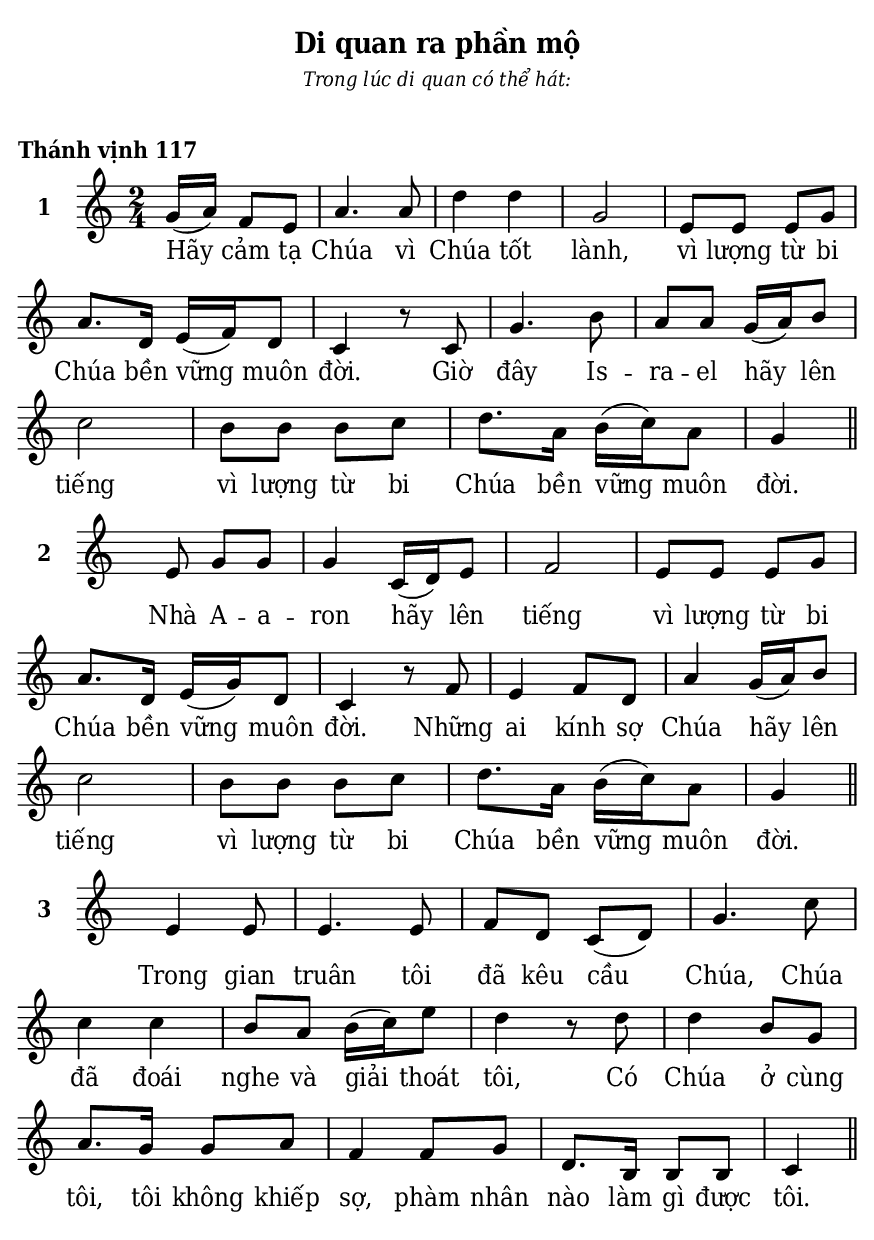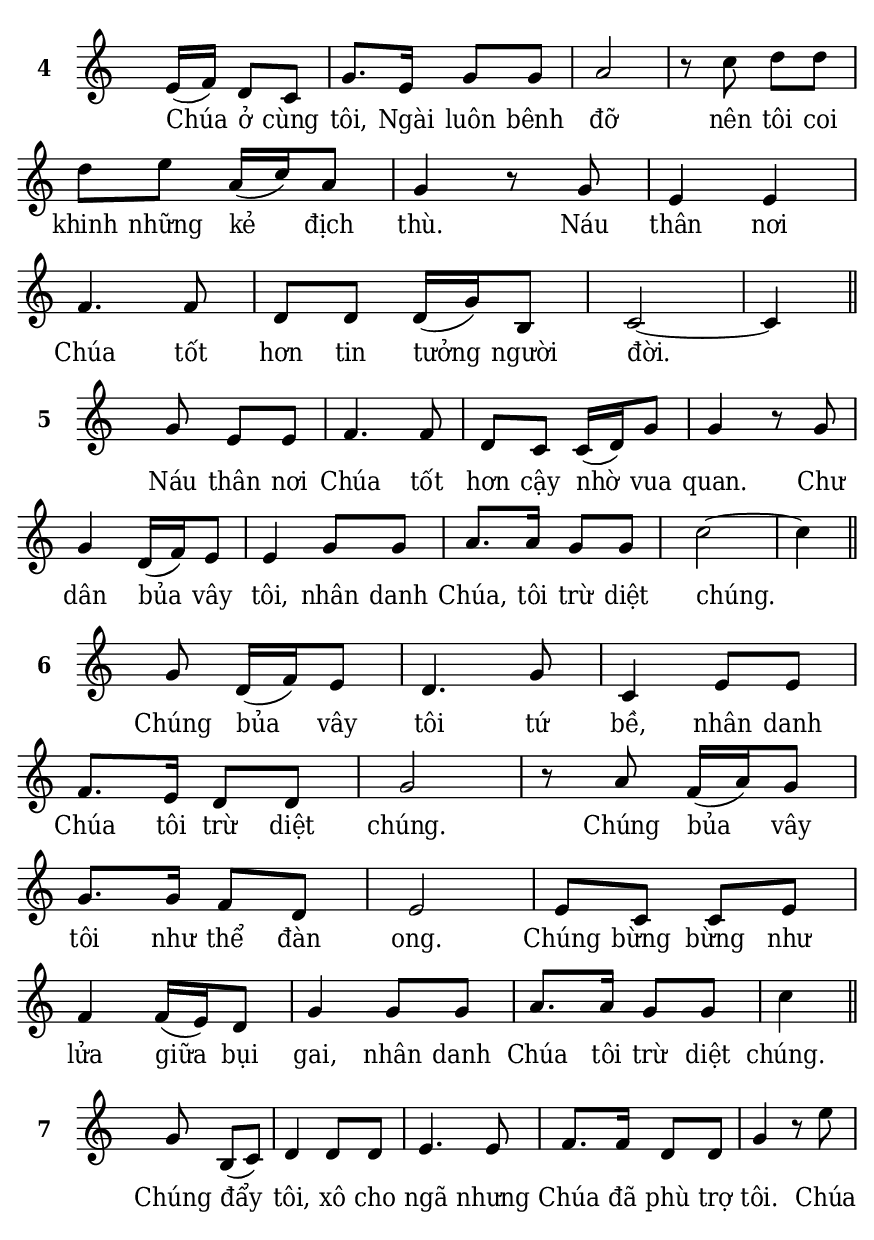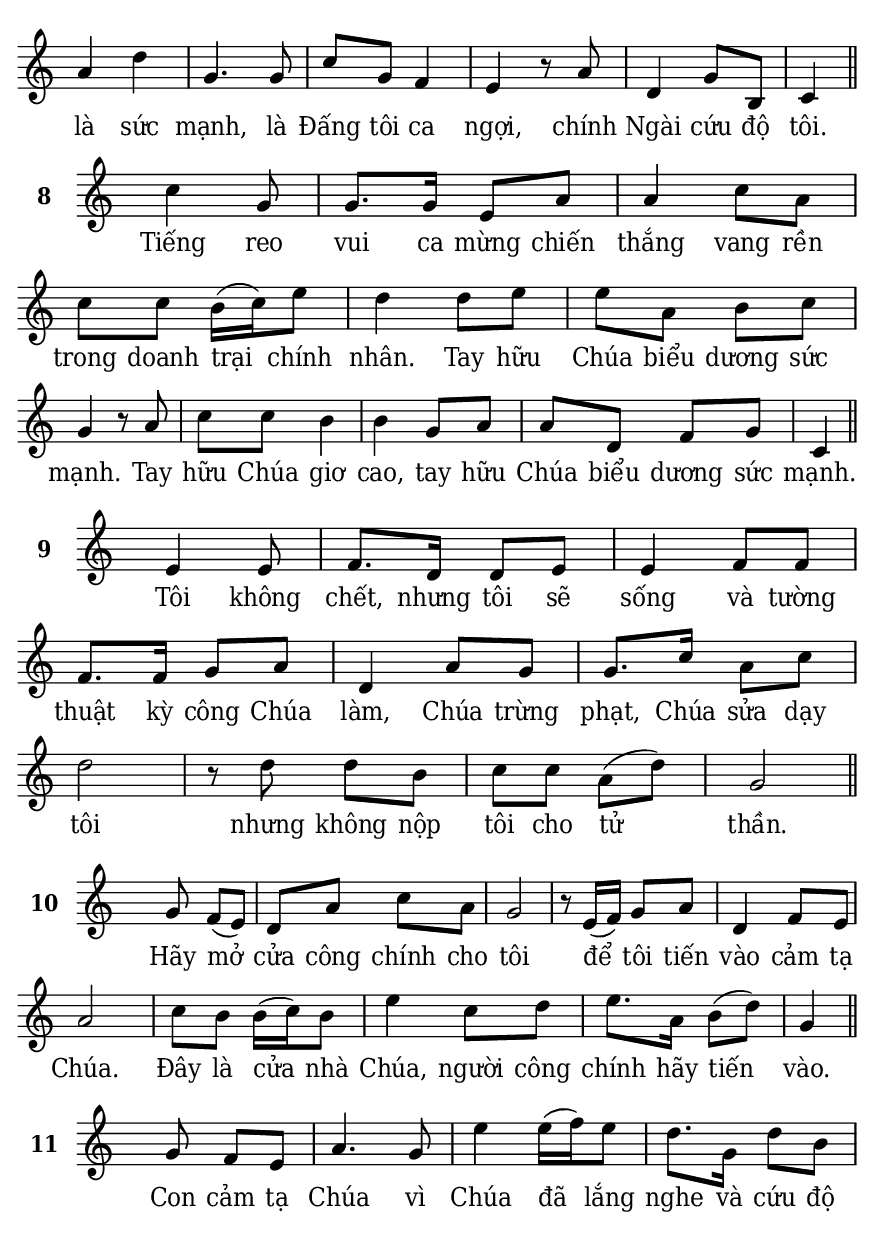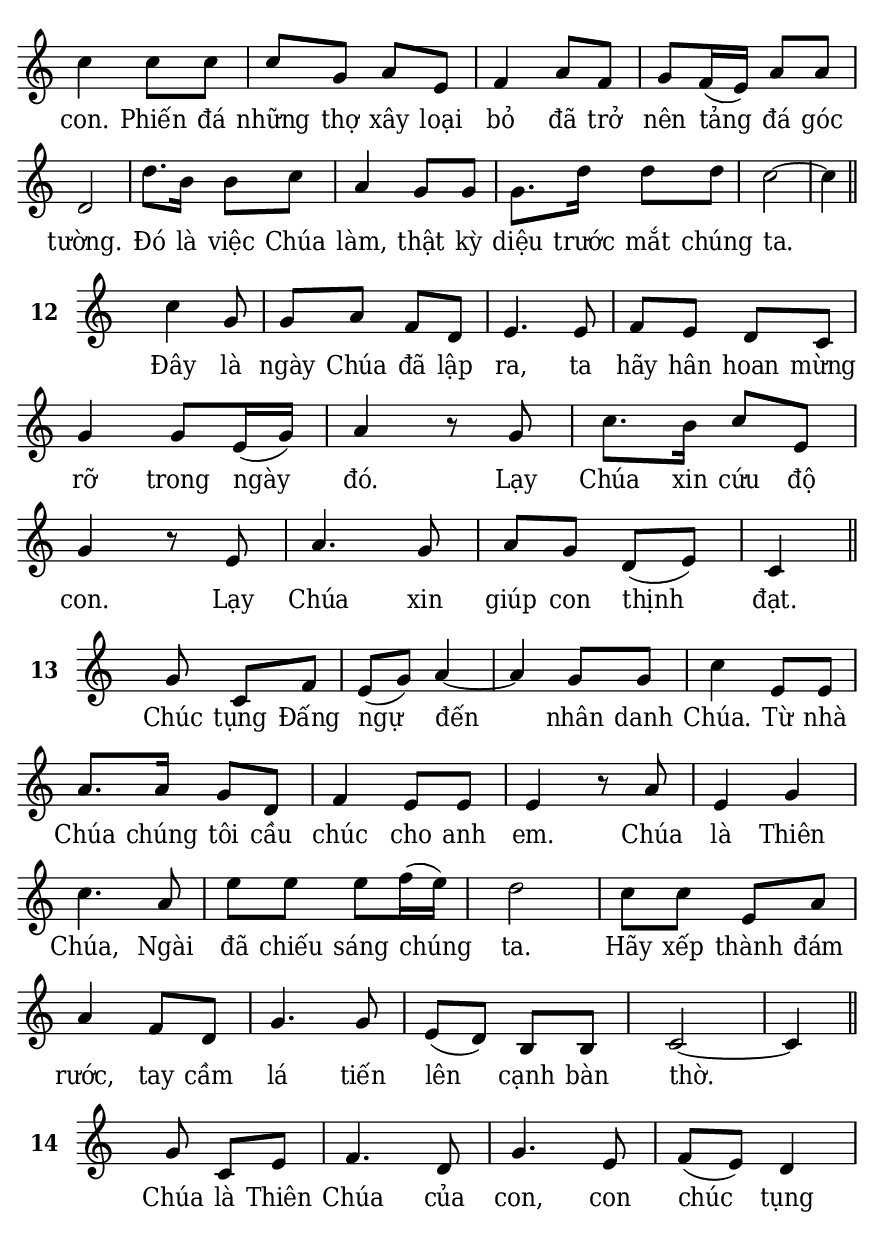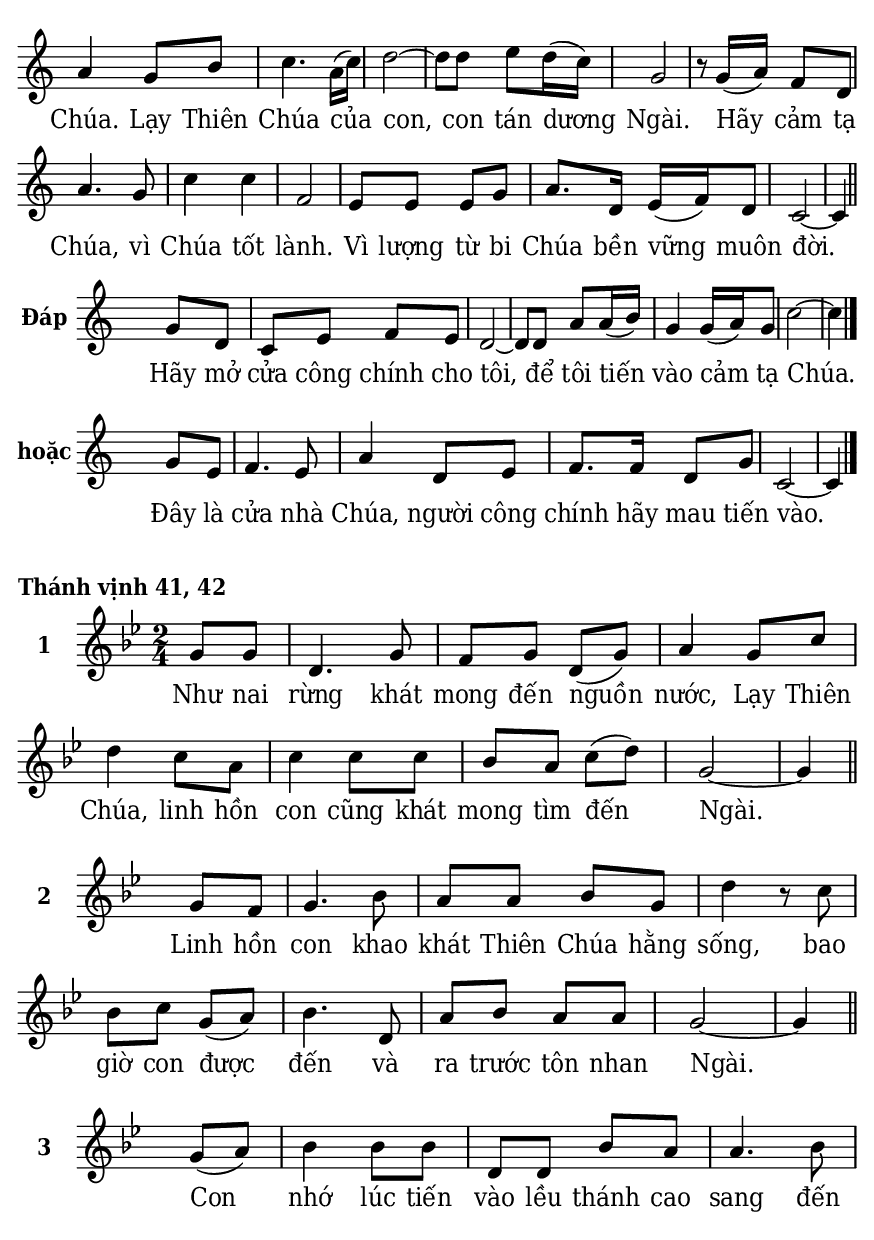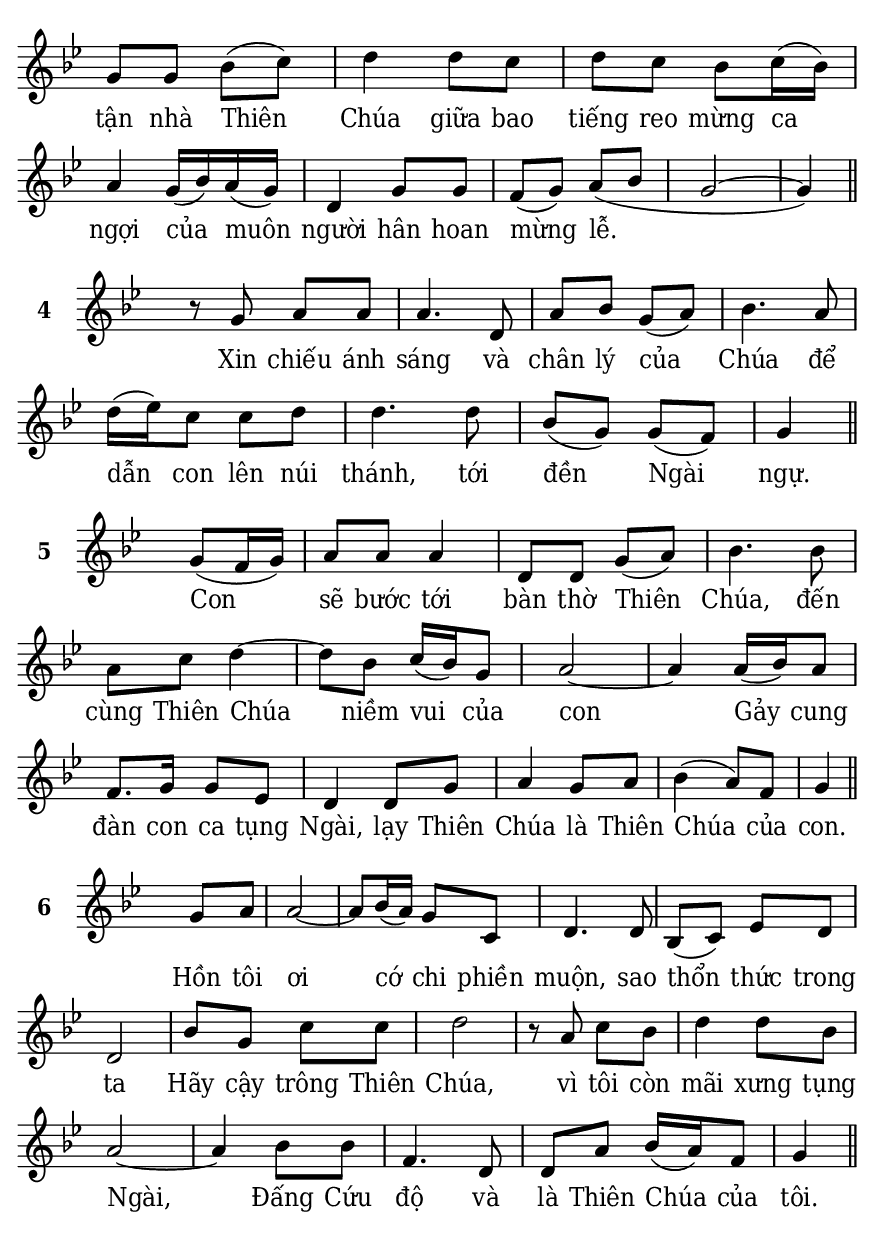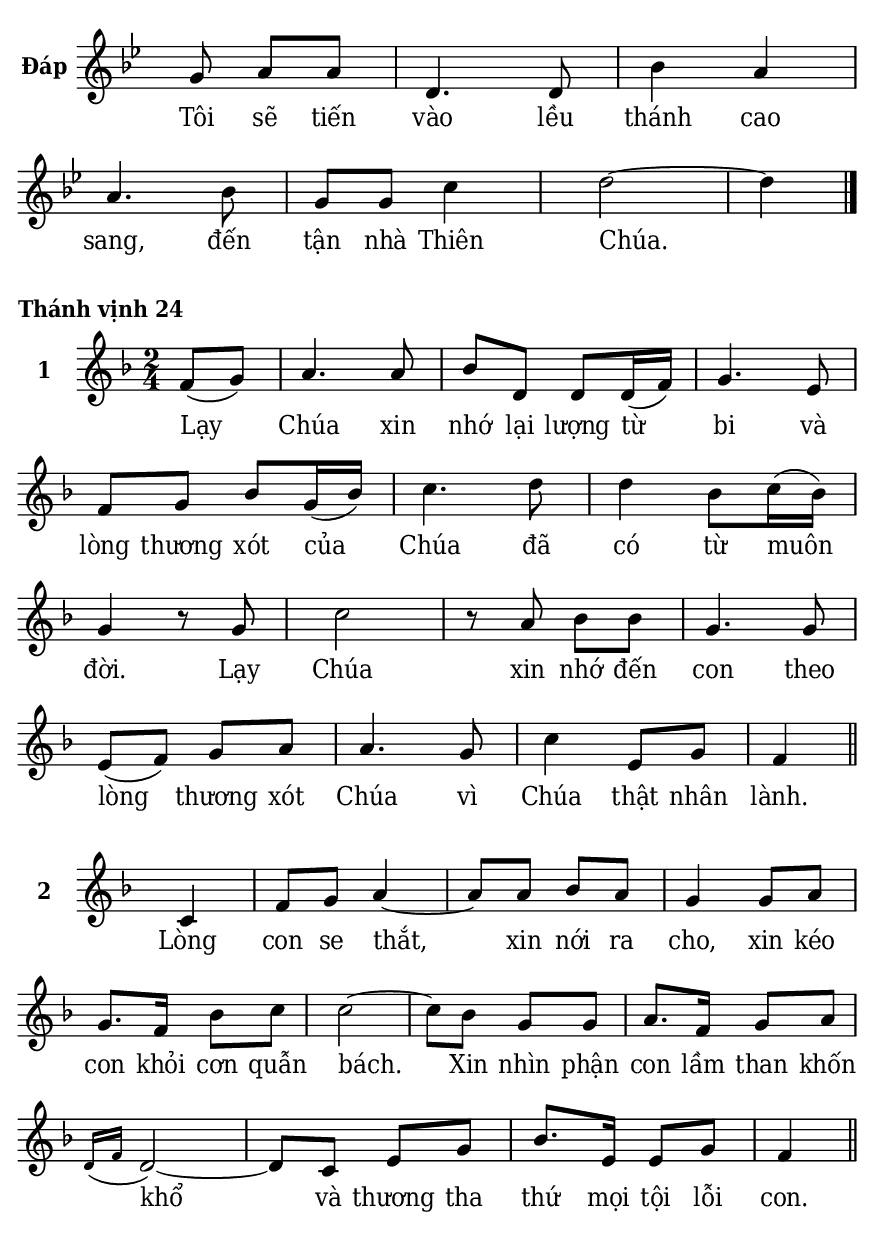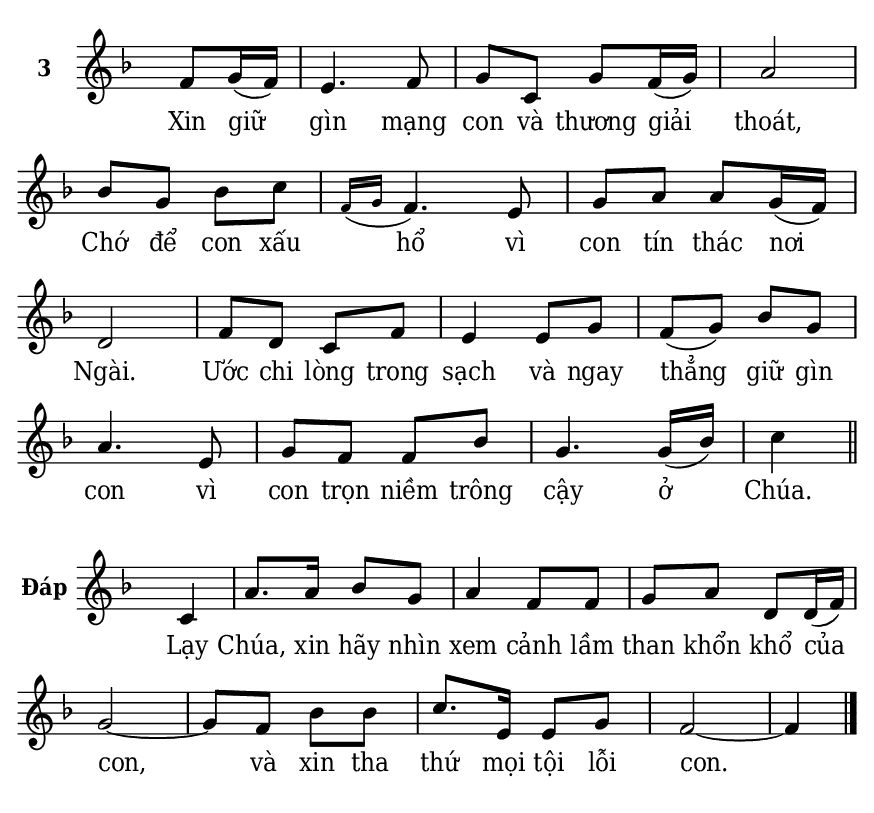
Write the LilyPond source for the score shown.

% Cài đặt chung
\version "2.22.1"
\include "english.ly"

\header {
  %title = "Thánh Lễ"
  %subtitle = "Ca Nhập Lễ và Hiệp Lễ"
  subsubtitle = \markup {
    \column {
      \center-align {
        \line {
          \bold \huge "Di quan ra phần mộ"
        }
        \line {
          \normal-text \italic "Trong lúc di quan có thể hát:"
        }
      }
    }
  }
  %composer = "Lm. Kim Long"
  %arranger = " "
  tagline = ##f
}

% Nhạc
nhacMauMot = \relative c'' {
  \key c \major
  \time 2/4
  \partial 4. g16 (a) f8 e |
  a4. a8 |
  d4 d |
  g,2 |
  e8 e e g |
  a8. d,16 e (f) d8 |
  c4 r8 c |
  g'4. b8 |
  a a g16 (a) b8 |
  c2 |
  b8 b b c |
  d8. a16 b (c) a8 |
  g4 \bar "||"
}

nhacMauHai = \relative c' {
  \key c \major
  \time 2/4
  \partial 4. e8 g g |
  g4 c,16 (d) e8 |
  f2 |
  e8 e e g |
  a8. d,16 e (g) d8 |
  c4 r8 f |
  e4 f8 d |
  a'4 g16 (a) b8 |
  c2 |
  b8 b b c |
  d8. a16 b (c) a8 |
  g4 \bar "||"
}

nhacMauBa = \relative c' {
  \key c \major
  \time 2/4
  \partial 4. e4 e8 |
  e4. e8 |
  f d c (d) |
  g4. c8 |
  c4 c |
  b8 a b16 (c) e8 |
  d4 r8 d |
  d4 b8 g |
  a8. g16 g8 a |
  f4 f8 g |
  d8. b16 b8 b |
  c4 \bar "||"
}

nhacMauBon = \relative c' {
  \key c \major
  \time 2/4
  \partial 4. e16 (f) d8 c |
  g'8. e16 g8 g |
  a2 |
  r8 c d d |
  d e a,16 (c) a8 |
  g4 r8 g |
  e4 e |
  f4. f8 |
  d d d16 (g) b,8 |
  c2 ~ |
  c4 \bar "||"
}

nhacMauNam = \relative c'' {
  \key c \major
  \time 2/4
  \partial 4. g8 e e |
  f4. f8 |
  d c c16 (d) g8 |
  g4 r8 g |
  g4 d16 (f) e8 |
  e4 g8 g |
  a8. a16 g8 g |
  c2 ~ |
  c4 \bar "||"
}

nhacMauSau = \relative c'' {
  \key c \major
  \time 2/4
  \partial 4. g8 d16 (f) e8 |
  d4. g8 |
  c,4 e8 e |
  f8. e16 d8 d |
  g2 |
  r8 a f16 (a) g8 |
  g8. g16 f8 d |
  e2 |
  e8 c c e |
  f4 f16 (e) d8 |
  g4 g8 g |
  a8. a16 g8 g |
  c4 \bar "||"
}

nhacMauBay = \relative c'' {
  \key c \major
  \time 2/4
  \partial 4. g8 b, (c) |
  d4 d8 d |
  e4. e8 |
  f8. f16 d8 d |
  g4 r8 e' |
  a,4 d |
  g,4. g8 |
  c g f4 |
  e r8 a |
  d,4 g8 b, |
  c4 \bar "||"
}

nhacMauTam = \relative c'' {
  \key c \major
  \time 2/4
  \partial 4. c4 g8 |
  g8. g16 e8 a |
  a4 c8 a |
  c c b16 (c) e8 |
  d4 d8 e |
  e a, b c |
  g4 r8 a |
  c c b4 |
  b g8 a |
  a d, f g |
  c,4 \bar "||"
}

nhacMauChin = \relative c' {
  \key c \major
  \time 2/4
  \partial 4. e4 e8 |
  f8. d16 d8 e |
  e4 f8 f |
  f8. f16 g8 a |
  d,4 a'8 g |
  g8. c16 a8 c |
  d2 |
  r8 d d b |
  c c a (d) |
  g,2 \bar "||"
}

nhacMauMuoi = \relative c'' {
  \key c \major
  \time 2/4
  \partial 4. g8 f (e) |
  d a' c a |
  g2 |
  r8 e16 (f) g8 a |
  d,4 f8 e |
  a2 |
  c8 b b16 (c) b8 |
  e4 c8 d |
  e8. a,16 b8 (d) |
  g,4 \bar "||"
}

nhacMauMuoiMot = \relative c'' {
  \key c \major
  \time 2/4
  \partial 4. g8 f e |
  a4. g8 |
  e'4 e16 (f) e8 |
  d8. g,16 d'8 b |
  c4 c8 c |
  c g a e |
  f4 a8 f |
  g f16 (e) a8 a |
  d,2 |
  d'8. b16 b8 c |
  a4 g8 g |
  g8. d'16 d8 d |
  c2 ~ |
  c4 \bar "||"
}

nhacMauMuoiHai = \relative c'' {
  \key c \major
  \time 2/4
  \partial 4. c4 g8 |
  g a f d |
  e4. e8 |
  f e d c |
  g'4 g8 e16 (g) |
  a4 r8 g |
  c8. b16 c8 e, |
  g4 r8 e |
  a4. g8 |
  a g d (e) |
  c4 \bar "||"
}

nhacMauMuoiBa = \relative c'' {
  \key c \major
  \time 2/4
  \partial 4. g8 c, f |
  e (g) a4 ~ |
  a g8 g |
  c4 e,8 e |
  a8. a16 g8 d |
  f4 e8 e |
  e4 r8 a |
  e4 g |
  c4. a8 |
  e' e e f16 (e) |
  d2 |
  c8 c e, a |
  a4 f8 d |
  g4. g8 |
  e (d) b b |
  c2 ~ |
  c4 \bar "||"
}

nhacMauMuoiBon = \relative c'' {
  \key c \major
  \time 2/4
  \partial 4. g8 c, e |
  f4. d8 |
  g4. e8 |
  f (e) d4 |
  a' g8 b |
  c4. a16 (c) |
  d2 ~ |
  d8 d e d16 (c) |
  g2 |
  r8 g16 (a) f8 d |
  a'4. g8 |
  c4 c |
  f,2 |
  e8 e e g |
  a8. d,16 e (f) d8 |
  c2 ~ |
  c4 \bar "||"
}

nhacMauMuoiLam = \relative c'' {
  \key c \major
  \time 2/4
  \partial 4 g8 d |
  c e f e |
  d2 ~ |
  d8 d a' a16 (b) |
  g4 g16 (a) g8 |
  c2 ~ |
  c4 \bar "|."
}

nhacMauMuoiSau = \relative c'' {
  \key c \major
  \time 2/4
  \partial 4 g8 e |
  f4. e8 |
  a4 d,8 e |
  f8. f16 d8 g |
  c,2 ~ |
  c4 \bar "|."
}

nhacMauMuoiBay = \relative c'' {
  \key bf \major
  \time 2/4
  \partial 4 g8 g |
  d4. g8 |
  f g d (g) |
  a4 g8 c |
  d4 c8 a |
  c4 c8 c |
  bf a c (d) |
  g,2 ~ |
  g4 \bar "||"
}

nhacMauMuoiTam = \relative c'' {
  \key bf \major
  \time 2/4
  \partial 4 g8 f |
  g4. bf8 |
  a a bf g |
  d'4 r8 c |
  bf c g (a) |
  bf4. d,8 |
  a' bf a a |
  g2 ~ |
  g4 \bar "||"
}

nhacMauMuoiChin = \relative c'' {
  \key bf \major
  \time 2/4
  \partial 4 g8 (a) |
  bf4 bf8 bf |
  d, d bf' a |
  a4. bf8 |
  g g bf (c) |
  d4 d8 c |
  d c bf c16 (bf) |
  a4 g16 (bf) a (g) |
  d4 g8 g |
  f (g) a (bf |
  g2 ^~ |
  g4) \bar "||"
}

nhacMauHaiMuoi = \relative c'' {
  \key bf \major
  \time 2/4
  r8 g a a |
  a4. d,8 |
  a' bf g (a) |
  bf4. a8 |
  d16 (ef) c8 c d |
  d4. d8 |
  bf (g) g (f) |
  g4 \bar "||"
}

nhacMauHaiMuoiMot = \relative c'' {
  \key bf \major
  \time 2/4
  \partial 4 g8 (f16 g) |
  a8 a a4 |
  d,8 d g (a) |
  bf4. bf8 |
  a c d4 ~ |
  d8 bf c16 (bf) g8 |
  a2 ~ |
  a4 a16 (bf) a8 |
  f8. g16 g8 ef |
  d4 d8 g |
  a4 g8 a |
  bf4 (a8) f |
  g4 \bar "||"
}

nhacMauHaiMuoiHai = \relative c'' {
  \key bf \major
  \time 2/4
  \partial 4 g8 a |
  a2 ~ |
  a8 bf16 (a) g8 c, |
  d4. d8 |
  bf (c) ef8 d |
  d2 |
  bf'8 g c c |
  d2 |
  r8 a c bf |
  d4 d8 bf |
  a2 ~ |
  a4 bf8 bf |
  f4. d8 |
  d a' bf16 (a) f8 |
  g4 \bar "||"
}

nhacMauHaiMuoiBa = \relative c'' {
  \key bf \major
  \time 2/4
  \partial 4. g8 a a |
  d,4. d8 |
  bf'4 a |
  a4. bf8 |
  g g c4 |
  d2 ~ |
  d4 \bar "|."
}

nhacMauHaiMuoiBon = \relative c' {
  \key f \major
  \time 2/4
  \partial 4 f8 (g) |
  a4. a8 |
  bf d, d d16 (f) |
  g4. e8 |
  f g bf g16 (bf) |
  c4. d8 |
  d4 bf8 c16 (bf) |
  g4 r8 g |
  c2 |
  r8 a bf bf |
  g4. g8 |
  e (f) g a |
  a4. g8 |
  c4 e,8 g |
  f4 \bar "||"
}

nhacMauHaiMuoiLam = \relative c' {
  \key f \major
  \time 2/4
  \partial 4 c4 |
  f8 g a4 ~ |
  a8 a bf a |
  g4 g8 a |
  g8. f16 bf8 c |
  c2 ~ |
  c8 bf g g |
  a8. f16 g8 a |
  \slashedGrace { d,16 (f } d2) ~ |
  d8 c e g |
  bf8. e,16 e8 g |
  f4 \bar "||"
}

nhacMauHaiMuoiSau = \relative c' {
  \key f \major
  \time 2/4
  \partial 4 f8 g16 (f) |
  e4. f8 |
  g c, g' f16 (g) |
  a2 |
  bf8 g bf c |
  \slashedGrace { f,16 (g } f4.) e8 |
  g a a g16 (f) |
  d2 |
  f8 d c f |
  e4 e8 g |
  f (g) bf g |
  a4. e8 |
  g f f bf |
  g4. g16 (bf) |
  c4 \bar "||"
}

nhacMauHaiMuoiBay = \relative c' {
  \key f \major
  \time 2/4
  \partial 4 c4 |
  a'8. a16 bf8 g |
  a4 f8 f |
  g a d, d16 (f) |
  g2 ~ |
  g8 f bf bf |
  c8. e,16 e8 g |
  f2 ~ |
  f4 \bar "|."
}

% Lời
loiMauMot = \lyricmode {
  Hãy cảm tạ Chúa vì Chúa tốt lành,
  vì lượng từ bi Chúa bền vững muôn đời.
  Giờ đây Is -- ra -- el hãy lên tiếng
  vì lượng từ bi Chúa bền vững muôn đời.
}

loiMauHai = \lyricmode {
  Nhà A -- a -- ron hãy lên tiếng
  vì lượng từ bi Chúa bền vững muôn đời.
  Những ai kính sợ Chúa hãy lên tiếng
  vì lượng từ bi Chúa bền vững muôn đời.
}

loiMauBa = \lyricmode {
  Trong gian truân tôi đã kêu cầu Chúa,
  Chúa đã đoái nghe và giải thoát tôi,
  Có Chúa ở cùng tôi, tôi không khiếp sợ,
  phàm nhân nào làm gì được tôi.
}

loiMauBon = \lyricmode {
  Chúa ở cùng tôi, Ngài luôn bênh đỡ
  nên tôi coi khinh những kẻ địch thù.
  Náu thân nơi Chúa tốt hơn tin tưởng người đời.
}

loiMauNam = \lyricmode {
  Náu thân nơi Chúa tốt hơn cậy nhờ vua quan.
  Chư dân bủa vây tôi, nhân danh Chúa, tôi trừ diệt chúng.
}

loiMauSau = \lyricmode {
  Chúng bủa vây tôi tứ bề, nhân danh Chúa tôi trừ diệt chúng.
  Chúng bủa vây tôi như thể đàn ong.
  Chúng bừng bừng như lửa giữa bụi gai,
  nhân danh Chúa tôi trừ diệt chúng.
}

loiMauBay = \lyricmode {
  Chúng đẩy tôi, xô cho ngã nhưng Chúa đã phù trợ tôi.
  Chúa là sức mạnh, là Đấng tôi ca ngợi,
  chính Ngài cứu độ tôi.
}

loiMauTam = \lyricmode {
  Tiếng reo vui ca mừng chiến thắng
  vang rền trong doanh trại chính nhân.
  Tay hữu Chúa biểu dương sức mạnh.
  Tay hữu Chúa giơ cao, tay hữu Chúa biểu dương sức mạnh.
}

loiMauChin = \lyricmode {
  Tôi không chết, nhưng tôi sẽ sống
  và tường thuật kỳ công Chúa làm,
  Chúa trừng phạt, Chúa sửa dạy tôi
  nhưng không nộp tôi cho tử thần.
}

loiMauMuoi = \lyricmode {
  Hãy mở cửa công chính cho tôi
  để tôi tiến vào cảm tạ Chúa.
  Đây là cửa nhà Chúa, người công chính hãy tiến vào.
}

loiMauMuoiMot = \lyricmode {
  Con cảm tạ Chúa vì Chúa đã lắng nghe và cứu độ con.
  Phiến đá những thợ xây loại bỏ đã trở nên tảng đá góc tường.
  Đó là việc Chúa làm, thật kỳ diệu trước mắt chúng ta.
}

loiMauMuoiHai = \lyricmode {
  Đây là ngày Chúa đã lập ra,
  ta hãy hân hoan mừng rỡ trong ngày đó.
  Lạy Chúa xin cứu độ con.
  Lạy Chúa xin giúp con thịnh đạt.
}

loiMauMuoiBa = \lyricmode {
  Chúc tụng Đấng ngự đến nhân danh Chúa.
  Từ nhà Chúa chúng tôi cầu chúc cho anh em.
  Chúa là Thiên Chúa, Ngài đã chiếu sáng chúng ta.
  Hãy xếp thành đám rước, tay cầm lá tiến lên cạnh bàn thờ.
}

loiMauMuoiBon = \lyricmode {
  Chúa là Thiên Chúa của con, con chúc tụng Chúa.
  Lạy Thiên Chúa của con, con tán dương Ngài.
  Hãy cảm tạ Chúa, vì Chúa tốt lành.
  Vì lượng từ bi Chúa bền vững muôn đời.
}

loiMauMuoiLam = \lyricmode {
  Hãy mở cửa công chính cho tôi,
  để tôi tiến vào cảm tạ Chúa.
}

loiMauMuoiSau = \lyricmode {
  Đây là cửa nhà Chúa, người công chính hãy mau tiến vào.
}

loiMauMuoiBay = \lyricmode {
  Như nai rừng khát mong đến nguồn nước,
  Lạy Thiên Chúa, linh hồn con cũng khát mong tìm đến Ngài.
}

loiMauMuoiTam = \lyricmode {
  Linh hồn con khao khát Thiên Chúa hằng sống,
  bao giờ con được đến và ra trước tôn nhan Ngài.
}

loiMauMuoiChin = \lyricmode {
  Con nhớ lúc tiến vào lều thánh cao sang
  đến tận nhà Thiên Chúa giữa bao tiếng reo mừng ca ngợi
  của muôn người hân hoan mừng lễ.
}

loiMauHaiMuoi = \lyricmode {
  Xin chiếu ánh sáng và chân lý của Chúa
  để dẫn con lên núi thánh, tới đền Ngài ngự.
}

loiMauHaiMuoiMot = \lyricmode {
  Con sẽ bước tới bàn thờ Thiên Chúa,
  đến cùng Thiên Chúa niềm vui của con
  Gảy cung đàn con ca tụng Ngài,
  lạy Thiên Chúa là Thiên Chúa của con.
}

loiMauHaiMuoiHai = \lyricmode {
  Hồn tôi ơi cớ chi phiền muộn,
  sao thổn thức trong ta
  Hãy cậy trông Thiên Chúa,
  vì tôi còn mãi xưng tụng Ngài,
  Đấng Cứu độ và là Thiên Chúa của tôi.
}

loiMauHaiMuoiBa = \lyricmode {
  Tôi sẽ tiến vào lều thánh cao sang,
  đến tận nhà Thiên Chúa.
}

loiMauHaiMuoiBon = \lyricmode {
  Lạy Chúa xin nhớ lại lượng từ bi
  và lòng thương xót của Chúa đã có từ muôn đời.
  Lạy Chúa xin nhớ đến con theo lòng thương xót Chúa
  vì Chúa thật nhân lành.
}

loiMauHaiMuoiLam = \lyricmode {
  Lòng con se thắt, xin nới ra cho,
  xin kéo con khỏi cơn quẫn bách.
  Xin nhìn phận con lầm than khốn khổ
  và thương tha thứ mọi tội lỗi con.
}

loiMauHaiMuoiSau = \lyricmode {
  Xin giữ gìn mạng con và thương giải thoát,
  Chớ để con xấu hổ vì con tín thác nơi Ngài.
  Ước chi lòng trong sạch và ngay thẳng giữ gìn con
  vì con trọn niềm trông cậy ở Chúa.
}

loiMauHaiMuoiBay = \lyricmode {
  Lạy Chúa, xin hãy nhìn xem cảnh lầm than khổn khổ của con,
  và xin tha thứ mọi tội lỗi con.
}

% Dàn trang
\paper {
  #(set-paper-size "a5")
  top-margin = 3\mm
  bottom-margin = 3\mm
  left-margin = 3\mm
  right-margin = 3\mm
  indent = #0
  #(define fonts
	 (make-pango-font-tree "Deja Vu Serif Condensed"
	 		       "Deja Vu Serif Condensed"
			       "Deja Vu Serif Condensed"
			       (/ 20 20)))
  print-page-number = ##f
}

\markup {
  \vspace #2
  \line {
    \bold "Thánh vịnh 117"
  }
}

\score {
  <<
    \new Staff \with {
      instrumentName = \markup { \bold "1" }} <<
        \clef treble
        \new Voice = beSop {
          \nhacMauMot
        }
      \new Lyrics \lyricsto beSop \loiMauMot
    >>
  >>
  \layout {
    indent = 10
    \override Lyrics.LyricSpace.minimum-distance = #0.8
    \override LyricHyphen.minimum-distance = #2
    \override Score.BarNumber.break-visibility = ##(#f #f #f)
    \override Score.SpacingSpanner.uniform-stretching = ##t
    ragged-last = ##f
  }
}

\score {
  <<
    \new Staff \with {
      instrumentName = \markup { \bold "2" }} <<
        \clef treble
        \new Voice = beSop {
          \nhacMauHai
        }
      \new Lyrics \lyricsto beSop \loiMauHai
    >>
  >>
  \layout {
    indent = 10
    \override Staff.TimeSignature.transparent = ##t
    \override Lyrics.LyricSpace.minimum-distance = #1
    \override Score.BarNumber.break-visibility = ##(#f #f #f)
    \override Score.SpacingSpanner.uniform-stretching = ##t
    \override LyricHyphen.minimum-distance = #2
    ragged-last = ##f
  }
}

\score {
  <<
    \new Staff \with {
      instrumentName = \markup { \bold "3" }}<<
        \clef treble
        \new Voice = beSop {
          \nhacMauBa
        }
      \new Lyrics \lyricsto beSop \loiMauBa
    >>
  >>
  \layout {
    indent = 10
    \override Staff.TimeSignature.transparent = ##t
    \override Lyrics.LyricSpace.minimum-distance = #1
    \override Score.BarNumber.break-visibility = ##(#f #f #f)
    \override Score.SpacingSpanner.uniform-stretching = ##t
    ragged-last = ##f
  }
}

\score {
  <<
    \new Staff \with {
      instrumentName = \markup { \bold "4" }} <<
        \clef treble
        \new Voice = beSop {
          \nhacMauBon
        }
      \new Lyrics \lyricsto beSop \loiMauBon
    >>
  >>
  \layout {
    indent = 10
    \override Staff.TimeSignature.transparent = ##t
    \override Lyrics.LyricSpace.minimum-distance = #1
    \override Score.BarNumber.break-visibility = ##(#f #f #f)
    \override Score.SpacingSpanner.uniform-stretching = ##t
    ragged-last = ##f
  }
}

\score {
  <<
    \new Staff \with {
      instrumentName = \markup { \bold "5" }} <<
        \clef treble
        \new Voice = beSop {
          \nhacMauNam
        }
      \new Lyrics \lyricsto beSop \loiMauNam
    >>
  >>
  \layout {
    indent = 10
    \override Staff.TimeSignature.transparent = ##t
    \override Lyrics.LyricSpace.minimum-distance = #1
    \override Score.BarNumber.break-visibility = ##(#f #f #f)
    \override Score.SpacingSpanner.uniform-stretching = ##t
    ragged-last = ##f
  }
}

\score {
  <<
    \new Staff \with {
      instrumentName = \markup { \bold "6" }} <<
        \clef treble
        \new Voice = beSop {
          \nhacMauSau
        }
      \new Lyrics \lyricsto beSop \loiMauSau
    >>
  >>
  \layout {
    indent = 10
    \override Staff.TimeSignature.transparent = ##t
    \override Lyrics.LyricSpace.minimum-distance = #1
    \override Score.BarNumber.break-visibility = ##(#f #f #f)
    \override Score.SpacingSpanner.uniform-stretching = ##t
    ragged-last = ##f
  }
}

\score {
  <<
    \new Staff \with {
      instrumentName = \markup { \bold "7" }} <<
        \clef treble
        \new Voice = beSop {
          \nhacMauBay
        }
      \new Lyrics \lyricsto beSop \loiMauBay
    >>
  >>
  \layout {
    indent = 10
    \override Staff.TimeSignature.transparent = ##t
    \override Lyrics.LyricSpace.minimum-distance = #0.8
    \override Score.BarNumber.break-visibility = ##(#f #f #f)
    \override Score.SpacingSpanner.uniform-stretching = ##t
    ragged-last = ##f
  }
}

\score {
  <<
    \new Staff \with {
      instrumentName = \markup { \bold "8" }}<<
        \clef treble
        \new Voice = beSop {
          \nhacMauTam
        }
      \new Lyrics \lyricsto beSop \loiMauTam
    >>
  >>
  \layout {
    indent = 10
    \override Staff.TimeSignature.transparent = ##t
    \override Lyrics.LyricSpace.minimum-distance = #1
    \override Score.BarNumber.break-visibility = ##(#f #f #f)
    \override Score.SpacingSpanner.uniform-stretching = ##t
    ragged-last = ##f
  }
}

\score {
  <<
    \new Staff \with {
      instrumentName = \markup { \bold "9" }}<<
        \clef treble
        \new Voice = beSop {
          \nhacMauChin
        }
      \new Lyrics \lyricsto beSop \loiMauChin
    >>
  >>
  \layout {
    indent = 10
    \override Staff.TimeSignature.transparent = ##t
    \override Lyrics.LyricSpace.minimum-distance = #1
    \override Score.BarNumber.break-visibility = ##(#f #f #f)
    \override Score.SpacingSpanner.uniform-stretching = ##t
    ragged-last = ##f
  }
}

\score {
  <<
    \new Staff \with {
      instrumentName = \markup { \bold "10" }}<<
        \clef treble
        \new Voice = beSop {
          \nhacMauMuoi
        }
      \new Lyrics \lyricsto beSop \loiMauMuoi
    >>
  >>
  \layout {
    indent = 10
    \override Staff.TimeSignature.transparent = ##t
    \override Lyrics.LyricSpace.minimum-distance = #1
    \override Score.BarNumber.break-visibility = ##(#f #f #f)
    \override Score.SpacingSpanner.uniform-stretching = ##t
    ragged-last = ##f
  }
}

\score {
  <<
    \new Staff \with {
      instrumentName = \markup { \bold "11" }}<<
        \clef treble
        \new Voice = beSop {
          \nhacMauMuoiMot
        }
      \new Lyrics \lyricsto beSop \loiMauMuoiMot
    >>
  >>
  \layout {
    indent = 10
    \override Staff.TimeSignature.transparent = ##t
    \override Lyrics.LyricSpace.minimum-distance = #1
    \override Score.BarNumber.break-visibility = ##(#f #f #f)
    \override Score.SpacingSpanner.uniform-stretching = ##t
    ragged-last = ##f
  }
}

\score {
  <<
    \new Staff \with {
      instrumentName = \markup { \bold "12" }}<<
        \clef treble
        \new Voice = beSop {
          \nhacMauMuoiHai
        }
      \new Lyrics \lyricsto beSop \loiMauMuoiHai
    >>
  >>
  \layout {
    indent = 10
    \override Staff.TimeSignature.transparent = ##t
    \override Lyrics.LyricSpace.minimum-distance = #1
    \override Score.BarNumber.break-visibility = ##(#f #f #f)
    \override Score.SpacingSpanner.uniform-stretching = ##t
    ragged-last = ##f
  }
}

\score {
  <<
    \new Staff \with {
      instrumentName = \markup { \bold "13" }}<<
        \clef treble
        \new Voice = beSop {
          \nhacMauMuoiBa
        }
      \new Lyrics \lyricsto beSop \loiMauMuoiBa
    >>
  >>
  \layout {
    indent = 10
    \override Staff.TimeSignature.transparent = ##t
    \override Lyrics.LyricSpace.minimum-distance = #1
    \override Score.BarNumber.break-visibility = ##(#f #f #f)
    \override Score.SpacingSpanner.uniform-stretching = ##t
    ragged-last = ##f
  }
}

\score {
  <<
    \new Staff \with {
      instrumentName = \markup { \bold "14" }}<<
        \clef treble
        \new Voice = beSop {
          \nhacMauMuoiBon
        }
      \new Lyrics \lyricsto beSop \loiMauMuoiBon
    >>
  >>
  \layout {
    indent = 10
    \override Staff.TimeSignature.transparent = ##t
    \override Lyrics.LyricSpace.minimum-distance = #1
    \override Score.BarNumber.break-visibility = ##(#f #f #f)
    \override Score.SpacingSpanner.uniform-stretching = ##t
    ragged-last = ##f
  }
}

\score {
  <<
    \new Staff \with {
      instrumentName = \markup { \bold "Đáp" }}<<
        \clef treble
        \new Voice = beSop {
          \nhacMauMuoiLam
        }
      \new Lyrics \lyricsto beSop \loiMauMuoiLam
    >>
  >>
  \layout {
    indent = 10
    \override Staff.TimeSignature.transparent = ##t
    \override Lyrics.LyricSpace.minimum-distance = #0.7
    \override Score.BarNumber.break-visibility = ##(#f #f #f)
    \override Score.SpacingSpanner.uniform-stretching = ##t
    ragged-last = ##f
  }
}

\score {
  <<
    \new Staff \with {
      instrumentName = \markup { \bold "hoặc" }}<<
        \clef treble
        \new Voice = beSop {
          \nhacMauMuoiSau
        }
      \new Lyrics \lyricsto beSop \loiMauMuoiSau
    >>
  >>
  \layout {
    indent = 10
    \override Staff.TimeSignature.transparent = ##t
    \override Lyrics.LyricSpace.minimum-distance = #0.7
    \override Score.BarNumber.break-visibility = ##(#f #f #f)
    \override Score.SpacingSpanner.uniform-stretching = ##t
    ragged-last = ##f
  }
}

\markup {
  \vspace #2
  \line {
    \bold "Thánh vịnh 41, 42"
  }
}

\score {
  <<
    \new Staff \with {
      instrumentName = \markup { \bold "1" }}<<
        \clef treble
        \new Voice = beSop {
          \nhacMauMuoiBay
        }
      \new Lyrics \lyricsto beSop \loiMauMuoiBay
    >>
  >>
  \layout {
    indent = 10
    \override Lyrics.LyricSpace.minimum-distance = #1
    \override Score.BarNumber.break-visibility = ##(#f #f #f)
    \override Score.SpacingSpanner.uniform-stretching = ##t
    ragged-last = ##f
  }
}

\score {
  <<
    \new Staff \with {
      instrumentName = \markup { \bold "2" }}<<
        \clef treble
        \new Voice = beSop {
          \nhacMauMuoiTam
        }
      \new Lyrics \lyricsto beSop \loiMauMuoiTam
    >>
  >>
  \layout {
    indent = 10
    \override Staff.TimeSignature.transparent = ##t
    \override Lyrics.LyricSpace.minimum-distance = #1
    \override Score.BarNumber.break-visibility = ##(#f #f #f)
    \override Score.SpacingSpanner.uniform-stretching = ##t
    ragged-last = ##f
  }
}

\score {
  <<
    \new Staff \with {
      instrumentName = \markup { \bold "3" }}<<
        \clef treble
        \new Voice = beSop {
          \nhacMauMuoiChin
        }
      \new Lyrics \lyricsto beSop \loiMauMuoiChin
    >>
  >>
  \layout {
    indent = 10
    \override Staff.TimeSignature.transparent = ##t
    \override Lyrics.LyricSpace.minimum-distance = #1
    \override Score.BarNumber.break-visibility = ##(#f #f #f)
    \override Score.SpacingSpanner.uniform-stretching = ##t
    ragged-last = ##f
  }
}

\score {
  <<
    \new Staff \with {
      instrumentName = \markup { \bold "4" }}<<
        \clef treble
        \new Voice = beSop {
          \nhacMauHaiMuoi
        }
      \new Lyrics \lyricsto beSop \loiMauHaiMuoi
    >>
  >>
  \layout {
    indent = 10
    \override Staff.TimeSignature.transparent = ##t
    \override Lyrics.LyricSpace.minimum-distance = #1
    \override Score.BarNumber.break-visibility = ##(#f #f #f)
    \override Score.SpacingSpanner.uniform-stretching = ##t
    ragged-last = ##f
  }
}

\score {
  <<
    \new Staff \with {
      instrumentName = \markup { \bold "5" }}<<
        \clef treble
        \new Voice = beSop {
          \nhacMauHaiMuoiMot
        }
      \new Lyrics \lyricsto beSop \loiMauHaiMuoiMot
    >>
  >>
  \layout {
    indent = 10
    \override Staff.TimeSignature.transparent = ##t
    \override Lyrics.LyricSpace.minimum-distance = #1
    \override Score.BarNumber.break-visibility = ##(#f #f #f)
    \override Score.SpacingSpanner.uniform-stretching = ##t
    ragged-last = ##f
  }
}

\score {
  <<
    \new Staff \with {
      instrumentName = \markup { \bold "6" }}<<
        \clef treble
        \new Voice = beSop {
          \nhacMauHaiMuoiHai
        }
      \new Lyrics \lyricsto beSop \loiMauHaiMuoiHai
    >>
  >>
  \layout {
    indent = 10
    \override Staff.TimeSignature.transparent = ##t
    \override Lyrics.LyricSpace.minimum-distance = #1
    \override Score.BarNumber.break-visibility = ##(#f #f #f)
    \override Score.SpacingSpanner.uniform-stretching = ##t
    ragged-last = ##f
  }
}

\score {
  <<
    \new Staff \with {
      instrumentName = \markup { \bold "Đáp" }}<<
        \clef treble
        \new Voice = beSop {
          \nhacMauHaiMuoiBa
        }
      \new Lyrics \lyricsto beSop \loiMauHaiMuoiBa
    >>
  >>
  \layout {
    indent = 10
    \override Staff.TimeSignature.transparent = ##t
    \override Lyrics.LyricSpace.minimum-distance = #1
    \override Score.BarNumber.break-visibility = ##(#f #f #f)
    \override Score.SpacingSpanner.uniform-stretching = ##t
    ragged-last = ##f
  }
}

\markup {
  \line {
    \bold "Thánh vịnh 24"
  }
}

\score {
  <<
    \new Staff \with {
      instrumentName = \markup { \bold "1" }}<<
        \clef treble
        \new Voice = beSop {
          \nhacMauHaiMuoiBon
        }
      \new Lyrics \lyricsto beSop \loiMauHaiMuoiBon
    >>
  >>
  \layout {
    indent = 10
    \override Lyrics.LyricSpace.minimum-distance = #1
    \override Score.BarNumber.break-visibility = ##(#f #f #f)
    \override Score.SpacingSpanner.uniform-stretching = ##t
    ragged-last = ##f
  }
}

\score {
  <<
    \new Staff \with {
      instrumentName = \markup { \bold "2" }}<<
        \clef treble
        \new Voice = beSop {
          \nhacMauHaiMuoiLam
        }
      \new Lyrics \lyricsto beSop \loiMauHaiMuoiLam
    >>
  >>
  \layout {
    indent = 10
    \override Staff.TimeSignature.transparent = ##t
    \override Lyrics.LyricSpace.minimum-distance = #1
    \override Score.BarNumber.break-visibility = ##(#f #f #f)
    \override Score.SpacingSpanner.uniform-stretching = ##t
    ragged-last = ##f
  }
}

\score {
  <<
    \new Staff \with {
      instrumentName = \markup { \bold "3" }}<<
        \clef treble
        \new Voice = beSop {
          \nhacMauHaiMuoiSau
        }
      \new Lyrics \lyricsto beSop \loiMauHaiMuoiSau
    >>
  >>
  \layout {
    indent = 10
    \override Staff.TimeSignature.transparent = ##t
    \override Lyrics.LyricSpace.minimum-distance = #1
    \override Score.BarNumber.break-visibility = ##(#f #f #f)
    \override Score.SpacingSpanner.uniform-stretching = ##t
    ragged-last = ##f
  }
}

\score {
  <<
    \new Staff \with {
      instrumentName = \markup { \bold "Đáp" }}<<
        \clef treble
        \new Voice = beSop {
          \nhacMauHaiMuoiBay
        }
      \new Lyrics \lyricsto beSop \loiMauHaiMuoiBay
    >>
  >>
  \layout {
    indent = 10
    \override Staff.TimeSignature.transparent = ##t
    \override Lyrics.LyricSpace.minimum-distance = #0.8
    \override Score.BarNumber.break-visibility = ##(#f #f #f)
    \override Score.SpacingSpanner.uniform-stretching = ##t
    ragged-last = ##f
  }
}
